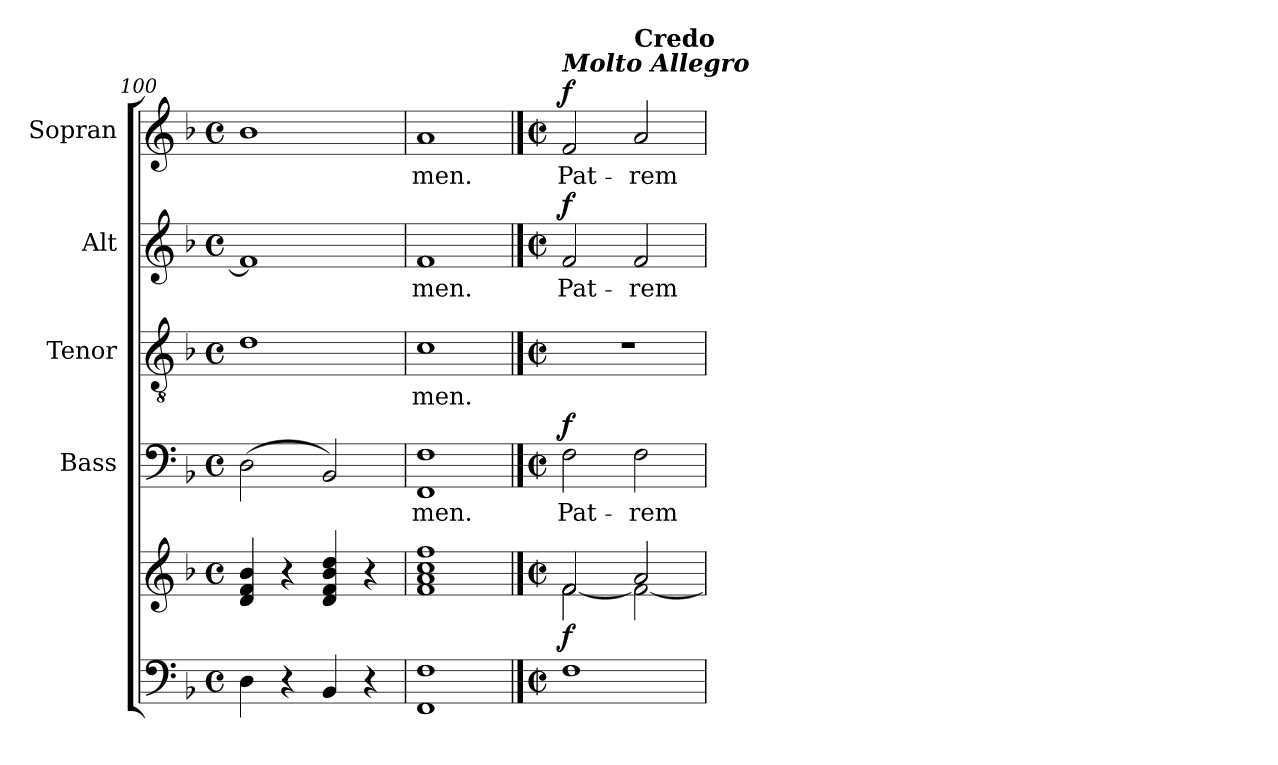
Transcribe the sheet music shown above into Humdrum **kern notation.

**kern	**kern	**dynam	**kern	**text	**dynam	**kern	**text	**kern	**text	**dynam	**kern	**text	**dynam
*part5	*part5	*part5	*part4	*part4	*part4	*part3	*part3	*part2	*part2	*part2	*part1	*part1	*part1
*staff6	*staff5	*staff5/6	*staff4	*staff4	*staff4	*staff3	*staff3	*staff2	*staff2	*staff2	*staff1	*staff1	*staff1
*	*	*	*I"Bass	*	*	*I"Tenor	*	*I"Alt	*	*	*I"Sopran	*	*
*	*	*	*I'B.	*	*	*I'T.	*	*I'A.	*	*	*I'S.	*	*
*clefF4	*clefG2	*	*clefF4	*	*	*clefGv2	*	*clefG2	*	*	*clefG2	*	*
*k[b-]	*k[b-]	*	*k[b-]	*	*	*k[b-]	*	*k[b-]	*	*	*k[b-]	*	*
*F:	*F:	*	*F:	*	*	*F:	*	*F:	*	*	*F:	*	*
*M4/4	*M4/4	*	*M4/4	*	*	*M4/4	*	*M4/4	*	*	*M4/4	*	*
*met(c)	*met(c)	*	*met(c)	*	*	*met(c)	*	*met(c)	*	*	*met(c)	*	*
=100	=100	=100	=100	=100	=100	=100	=100	=100	=100	=100	=100	=100	=100
4D\	4d/ 4f/ 4b-/	.	(>2D\	.	.	1d	.	1f]	.	.	1b-	.	.
4r	4r	.	.	.	.	.	.	.	.	.	.	.	.
4BB-/	4d/ 4f/ 4b-/ 4dd/	.	2BB-/)	.	.	.	.	.	.	.	.	.	.
4r	4r	.	.	.	.	.	.	.	.	.	.	.	.
=101	=101	=101	=101	=101	=101	=101	=101	=101	=101	=101	=101	=101	=101
!	!	!	!	!LO:LY:b	!	!	!LO:LY:b	!	!LO:LY:b	!	!	!LO:LY:b	!
1FF 1F	1f 1a 1cc 1ff	.	1FF 1F	-men.	.	1c	-men.	1f	-men.	.	1a	-men.	.
!!LO:LB:g=z
==102	==102	==102	==102	==102	==102	==102	==102	==102	==102	==102	==102	==102	==102
*M2/2	*M2/2	*	*M2/2	*	*	*M2/2	*	*M2/2	*	*	*M2/2	*	*
*met(c|)	*met(c|)	*	*met(c|)	*	*	*met(c|)	*	*met(c|)	*	*	*met(c|)	*	*
*	*^	*	*	*	*	*	*	*	*	*	*	*	*
!	!	!	!	!	!	!	!	!	!	!	!	!LO:TX:a:Bi:t=Molto Allegro	!	!
!	!	!	!LO:DY:b	!	!LO:LY:b	!LO:DY:a	!	!	!	!LO:LY:b	!LO:DY:a	!	!LO:LY:b	!LO:DY:a
1F	2f/	[<2f\	f	2F\	Pat-	f	1r	.	2f/	Pat-	f	2f/	Pat-	f
!	!	!	!	!	!	!	!	!	!	!	!	!LO:TX:a:B:t=Credo	!	!
!	!	!	!	!	!LO:LY:b	!	!	!	!	!LO:LY:b	!	!	!LO:LY:b	!
.	2a/	2f\_	.	2F\	-rem	.	.	.	2f/	-rem	.	2a/	-rem	.
*	*v	*v	*	*	*	*	*	*	*	*	*	*	*	*
=	=	=	=	=	=	=	=	=	=	=	=	=	=
*-	*-	*-	*-	*-	*-	*-	*-	*-	*-	*-	*-	*-	*-
